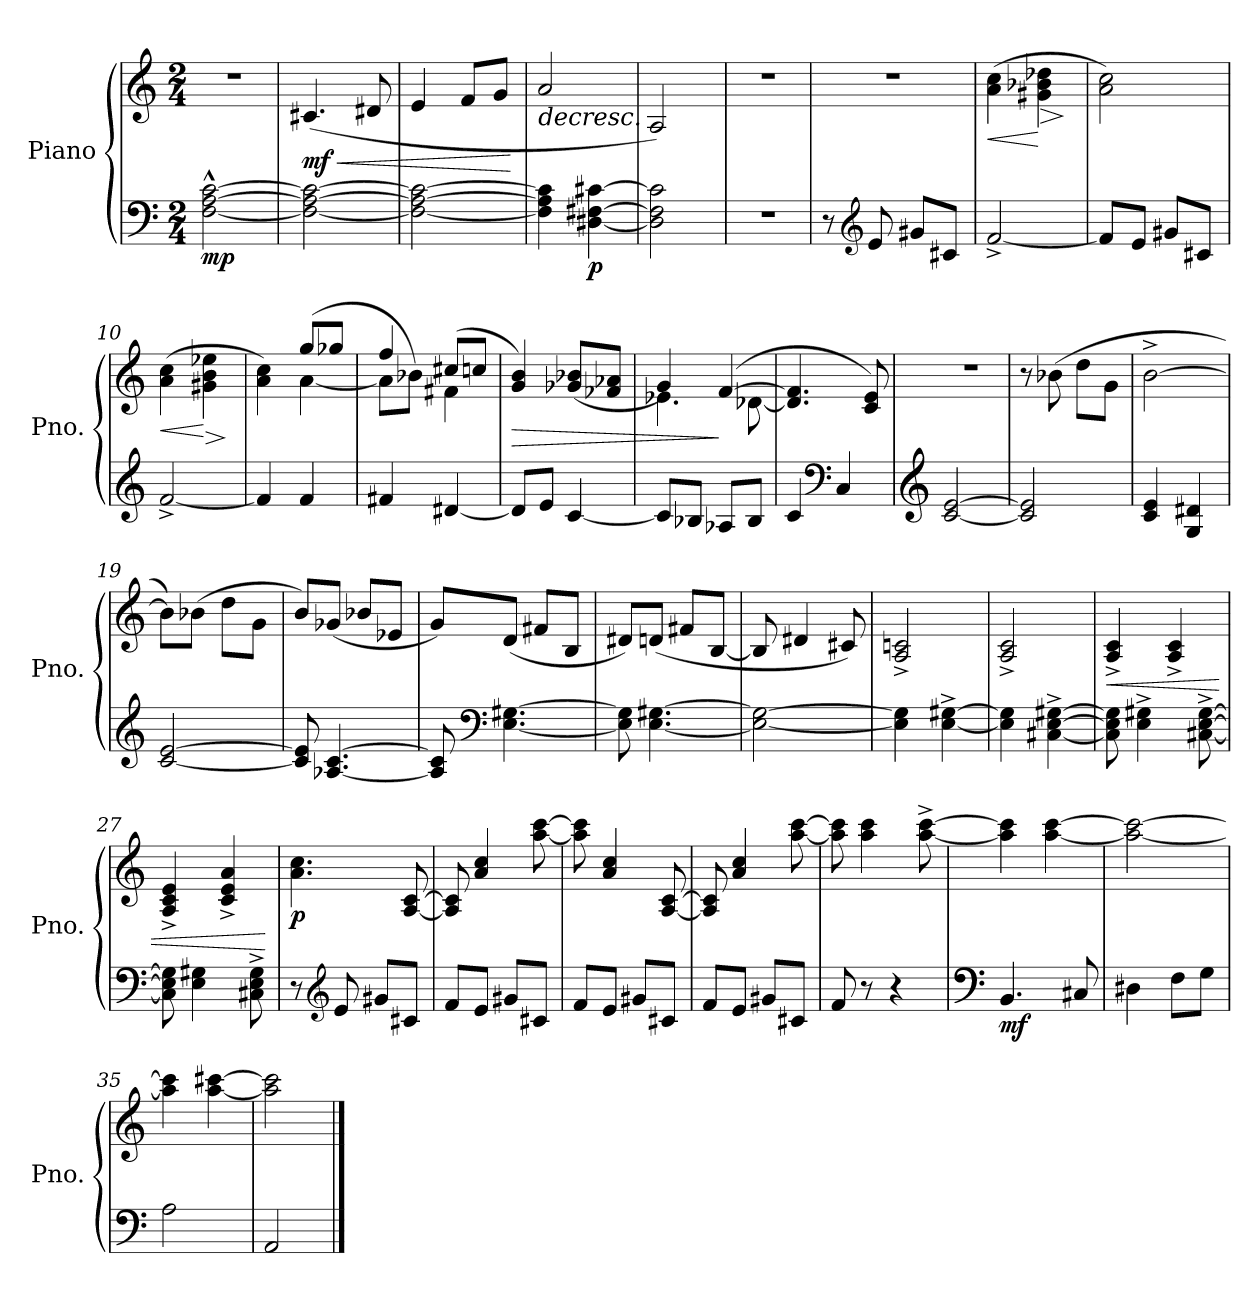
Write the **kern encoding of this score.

**kern	**kern	**dynam
*part1	*part1	*part1
*staff2	*staff1	*staff1/2
*I"Piano	*	*
*I'Pno.	*	*
*clefF4	*clefG2	*
*k[]	*k[]	*
*M2/4	*M2/4	*
*MM56	*MM56	*
=1	=1	=1
!	!	!LO:DY:b=2
[2F\^^ [2A\^^ [2c\^^	2r	mp
=2	=2	=2
!	!	!LO:HP:b
!	!	!LO:DY:n=1:b
2F\_ 2A\_ 2c\_	(>4.c#X/	< mf
.	8d#X/	.
=3	=3	=3
2F\_ 2A\_ 2c\_	4e/	.
.	8f/L	.
.	8g/J	.
.	.	[
=4	=4	=4
!	!	!LO:HP:b
4F\] 4A\] 4c\]	2a/	>
!	!	!LO:DY:b=2
[4D#X\ [4F#X\ [4c#X\	.	p
=5	=5	=5
2D#\] 2F#\] 2c#\]	2A/)	.
.	.	]
=6	=6	=6
2r	2r	.
=7	=7	=7
8r	2r	.
*clefG2	*	*
8e/	.	.
8g#X/L	.	.
8c#X/J	.	.
=8	=8	=8
!	!	!LO:HP:b
[2f^/	(>4a\ 4cc\	<
!	!	!LO:HP:n=1:b
.	4g#X\ 4b-X\ 4dd-X\	[ >
.	.	]
=9	=9	=9
8f/L]	2a\ 2cc\)	.
8e/J	.	.
8g#X/L	.	.
8c#X/J	.	.
=10	=10	=10
!	!	!LO:HP:b
[2f^/	(>4a\ 4cc\	<
!	!	!LO:HP:n=1:b
.	4g#X\ 4b\ 4ee-X\	[ >
.	.	]
!!LO:LB:g=z
=11	=11	=11
*	*^	*
4f/]	4a\ 4cc\)	4ryy	.
4f/	(>8gg/L	[4a\	.
.	8gg-X/J	.	.
=12	=12	=12	=12
4f#X/	4ff/	8a\L]	.
.	.	8b-X\J)	.
[4d#X/	(>8cc#X/L	4f#X\	.
.	8ccn/J	.	.
*	*v	*v	*
=13	=13	=13
!	!	!LO:HP:b
8d#/L]	4g/ 4b/)	>
8e/J	.	.
[4c/	(>8g-X/ 8b-X/L	.
.	8f-X/ 8a-X/J	.
=14	=14	=14
*	*^	*
8c/L]	4g/)	4.e-X\	.
8B-X/J	.	.	.
8A-X/L	(>[4f/	.	]
8B-/J	.	[8d-X\	.
*	*v	*v	*
=15	=15	=15
4c/	4.d-/] 4.f/]	.
*clefF4	*	*
4C/	.	.
.	(<(>8c/ 8e/)	.
=16	=16	=16
*clefG2	*	*
[2c/ [2e/))	2r	.
=17	=17	=17
2c/] 2e/]	8r	.
.	(>8b-X\	.
.	8dd\L	.
.	8g\J	.
=18	=18	=18
4c/ 4e/	[2b^\	.
4G/ 4d#X/	.	.
!!LO:LB:g=z
=19	=19	=19
[2c/ [2e/	8b\L])	.
.	(>8b-X\J	.
.	8dd\L	.
.	8g\J	.
=20	=20	=20
8c/] 8e/]	8b/L)	.
[4.A-X/ [4.c/	(<8g-X/J	.
.	8b-X/L	.
.	8e-X/J	.
=21	=21	=21
8A-/] 8c/]	8g/L)	.
*clefF4	*	*
[4.E\ [4.G#X\	(<8d/J	.
.	8f#X/L	.
.	8B/J	.
=22	=22	=22
8E\] 8G#\]	8d#X/L)	.
[4.E\ [4.G#X\	(>8dn/J	.
.	8f#X/L	.
.	[8B/J	.
=23	=23	=23
2E\_ 2G#\_	8B/]	.
.	4d#X/	.
.	8c#X/)	.
=24	=24	=24
4E\] 4G#\]	2A/^ 2cn/^	.
[4E\^ [4G#X\^	.	.
!!LO:LB:g=z
=25	=25	=25
4E\] 4G#\]	2A/^ 2c/^	.
[4C#X\^ [4E\^ [4G#X\^	.	.
=26	=26	=26
!	!	!LO:HP:b
8C#\] 8E\] 8G#\]	4A/^ 4c/^	<
4E\^ 4G#X\^	.	.
.	4A/^ 4c/^	.
[8C#X\^ [8E\^ [8G#\^	.	.
=27	=27	=27
8C#\] 8E\] 8G#\]	4A/^ 4c/^ 4e/^	.
4E\ 4G#X\	.	.
.	4c/^ 4e/^ 4a/^	.
8C#X\^ 8E\^ 8G#\^	.	.
.	.	[
=28	=28	=28
!	!	!LO:DY:b
8r	4.a\ 4.cc\	p
*clefG2	*	*
8e/	.	.
8g#X/L	.	.
8c#X/J	[8A/ [8c/	.
=29	=29	=29
8f/L	8A/] 8c/]	.
8e/J	4a/ 4cc/	.
8g#X/L	.	.
8c#X/J	[8aa\ [8ccc\	.
=30	=30	=30
8f/L	8aa\] 8ccc\]	.
8e/J	4a/ 4cc/	.
8g#X/L	.	.
8c#X/J	[8A/ [8c/	.
=31	=31	=31
8f/L	8A/] 8c/]	.
8e/J	4a/ 4cc/	.
8g#X/L	.	.
8c#X/J	[8aa\ [8ccc\	.
!!LO:LB:g=z
=32	=32	=32
8f/	8aa\] 8ccc\]	.
8r	4aa\ 4ccc\	.
4r	.	.
.	[8aa\^ [8ccc\^	.
=33	=33	=33
*clefF4	*	*
!	!	!LO:DY:b=2
4.BB/	4aa\] 4ccc\]	mf
.	[4aa\ [4ccc\	.
8C#X/	.	.
=34	=34	=34
4D#X\	2aa\_ 2ccc\_	.
8F\L	.	.
8G\J	.	.
=35	=35	=35
2A\	4aa\] 4ccc\]	.
.	[4aa\ [4ccc#X\	.
=36	=36	=36
2AA/	2aa\] 2ccc#\]	.
==	==	==
*-	*-	*-
